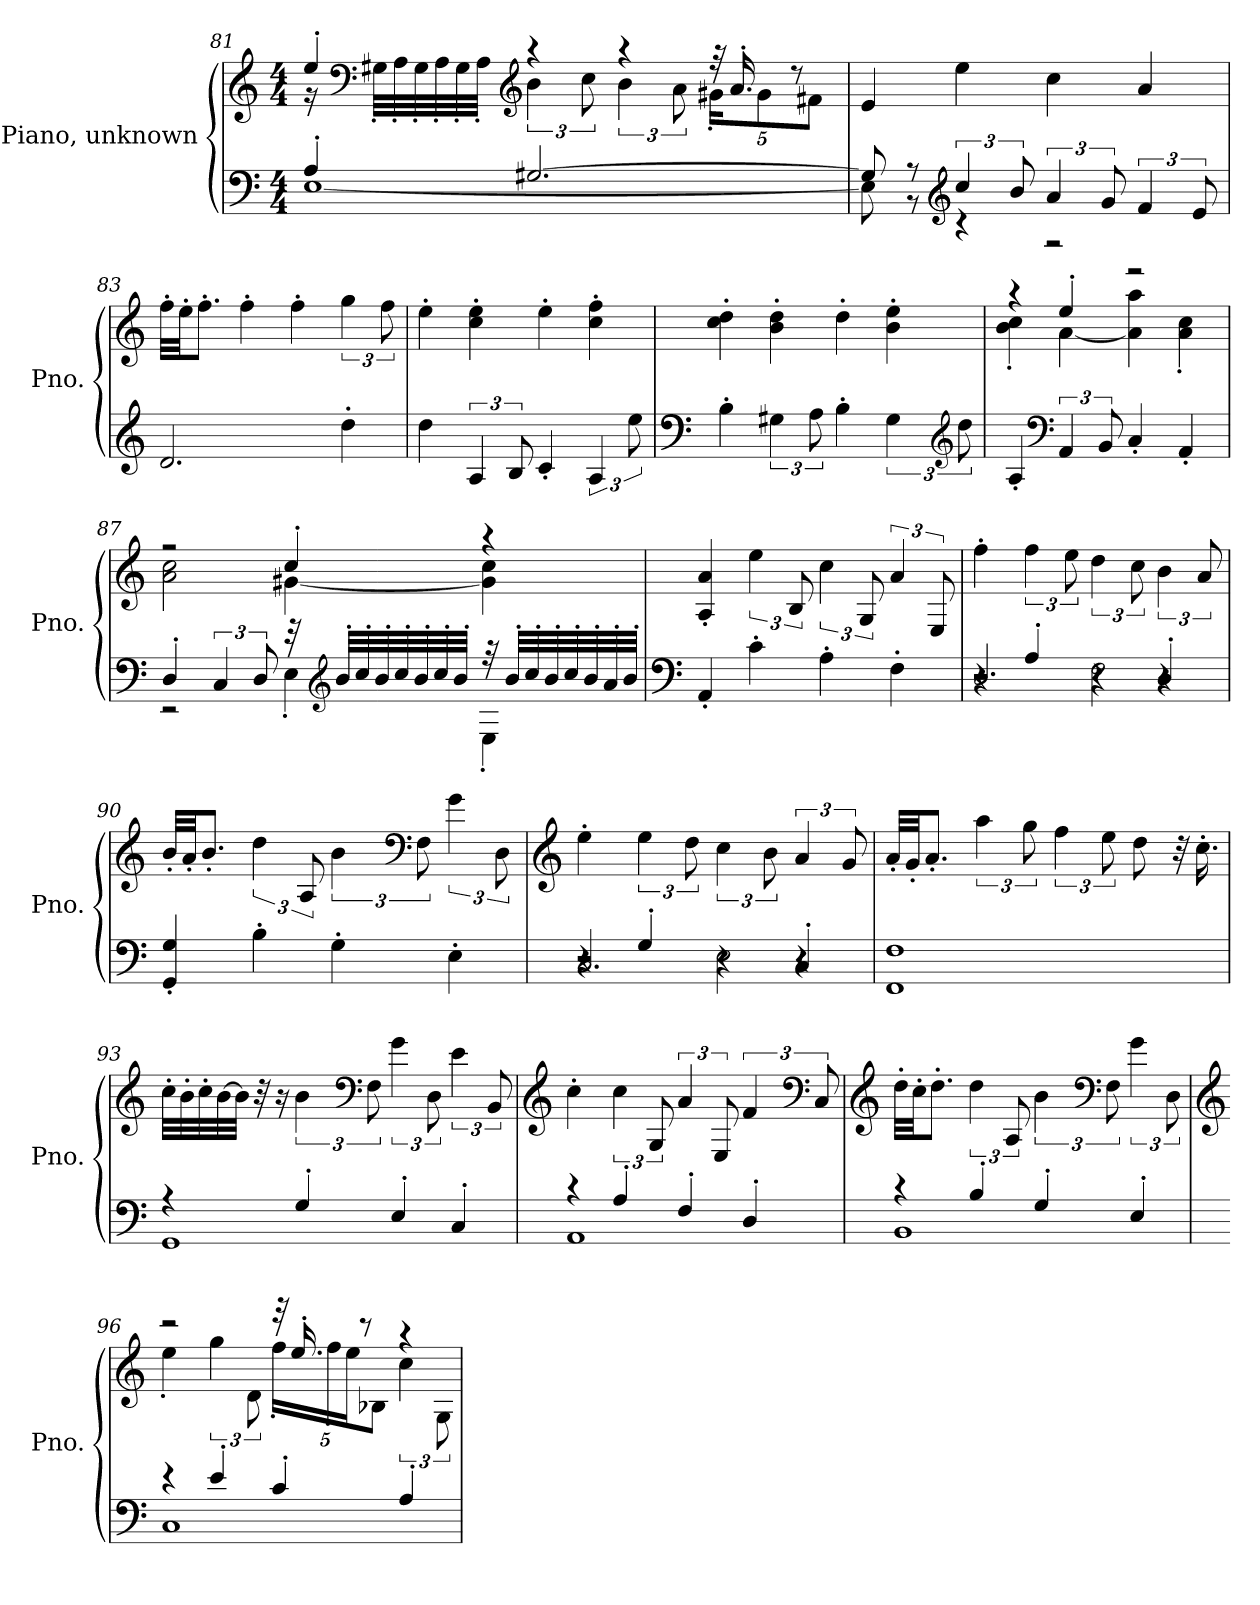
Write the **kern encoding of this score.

**kern	**kern
*part1	*part1
*staff2	*staff1
*I"Piano, unknown	*
*I'Pno.	*
!!LO:LB:g=z
*clefF4	*clefG2
*k[]	*k[]
*M4/4	*M4/4
=81	=81
*^	*^
4A'/	[1E	4ee'/	16r
*	*	*clefF4	*
.	.	.	32G#X'\LLL
.	.	.	32A'\
.	.	.	32G#'\
.	.	.	32A'\
.	.	.	32G#'\
.	.	.	32A'\JJJ
*	*	*clefG2	*
[2.G#X/	.	4r	6b\
.	.	.	12cc\
.	.	4r	6b\
.	.	.	12a\
*	*	*	*Xbrackettup
.	.	32r	20g#X'\KL
.	.	16.a'/	.
.	.	.	10g#\
.	.	8r	.
.	.	.	10f#X\J
*	*	*v	*v
=82	=82	=82
8G#/]	8E\]	4e/
8r	8r	.
*clefG2	*	*
6cc/	4r	4ee\
12b/	.	.
6a/	2r	4cc\
12g/	.	.
6f/	.	4a/
12e/	.	.
*v	*v	*
=83	=83
2.d/	32ff'\LLL
.	32ee'\JJ
.	8.ff'\J
.	4ff'\
.	4ff'\
*	*brackettup
4dd'\	6gg\
.	12ff\
!!LO:LB:g=z
=84	=84
4dd\	4ee'\
6A/	4cc\' 4ee\'
12B/	.
4c'/	4ee'\
6A/	4cc\' 4ff\'
12ee\	.
=85	=85
*clefF4	*
4B'\	4cc\' 4dd\'
6G#X\	4b\' 4dd\'
12A\	.
4B'\	4dd'\
6G#\	4b\' 4ee\'
*clefG2	*
12dd\	.
=86	=86
*	*^
4A'/	4r	4b\' 4cc\'
*clefF4	*	*
6AA/	4ee'/	[4a\
12BB/	.	.
4C'/	2r	4a\] 4aa\
4AA'/	.	4a\' 4cc\'
!!LO:PB:g=z	!!
=87	=87	=87
*^	*	*
4D'/	2r	2r	2a\ 2cc\
6C/	.	.	.
12D/	.	.	.
32r	4E'\	4cc'/	[4g#X\
*clefG2	*	*	*
32b'/LLL	.	.	.
32cc'/	.	.	.
32b'/	.	.	.
32cc'/	.	.	.
32b'/	.	.	.
32cc'/	.	.	.
32b'/JJJ	.	.	.
32r	4E'\	4r	4g#\] 4cc\
32b'/LLL	.	.	.
32cc'/	.	.	.
32b'/	.	.	.
32cc'/	.	.	.
32b'/	.	.	.
32a'/	.	.	.
32b'/JJJ	.	.	.
*v	*v	*	*
*	*v	*v
=88	=88
*clefF4	*
4AA'/	4A/' 4a/'
4c'\	6ee\
.	12B/
4A'\	6cc\
.	12G/
4F'\	6a/
.	12E/
=89	=89
*^	*
*	*^	*
4r	2r	2.D/	4ff'\
4A'/	.	.	6ff\
.	.	.	12ee\
4r	2F\	.	6dd\
.	.	.	12cc\
4D'/	.	4r	6b\
.	.	.	12a/
*v	*v	*v	*
!!LO:LB:g=z
=90	=90
4GG/' 4G/'	32b'/LLL
.	32a'/JJ
.	8.b'/J
4B'\	6dd\
.	12A/
4G'\	6b\
*	*clefF4
.	12F\
4E'\	6g\
.	12D\
=91	=91
*	*clefG2
*^	*
*	*^	*
4r	2r	2.C/	4ee'\
4G'/	.	.	6ee\
.	.	.	12dd\
4r	2E\	.	6cc\
.	.	.	12b\
4C'/	.	4r	6a/
.	.	.	12g/
*v	*v	*v	*
=92	=92
1FF 1F	32a'/LLL
.	32g'/JJ
.	8.a'/J
.	6aa\
.	12gg\
.	6ff\
.	12ee\
.	8dd\
.	32r
.	16.cc'\
!!LO:LB:g=z
=93	=93
*^	*
4r	1GG	32cc'\LLL
.	.	32b'\
.	.	32cc'\
.	.	[32b\
.	.	32b\JJJ]
.	.	32r
.	.	16r
4G'/	.	6b\
*	*	*clefF4
.	.	12F\
4E'/	.	6g\
.	.	12D\
4C'/	.	6e\
.	.	12BB/
=94	=94	=94
*	*	*clefG2
4r	1AA	4cc'\
4A'/	.	6cc\
.	.	12G/
4F'/	.	6a/
.	.	12E/
4D'/	.	6f/
*	*	*clefF4
.	.	12C/
=95	=95	=95
*	*	*clefG2
4r	1BB	32dd'\LLL
.	.	32cc'\JJ
.	.	8.dd'\J
4B'/	.	6dd\
.	.	12A/
4G'/	.	6b\
*	*	*clefF4
.	.	12F\
4E'/	.	6g\
.	.	12D\
!!LO:LB:g=z
=96	=96	=96
*	*	*clefG2
*	*	*^
4r	1C	2r	4ee'\
4e'/	.	.	6gg\
.	.	.	12d\
*	*	*	*Xbrackettup
4c'/	.	32r	20ff'\LL
.	.	16.ee'/	.
.	.	.	20ff'\
.	.	.	20ee\J
.	.	8r	.
.	.	.	10B-X\J
*	*	*	*brackettup
4A'/	.	4r	6cc\
.	.	.	12G\
*v	*v	*	*
*	*v	*v
=	=
*-	*-
